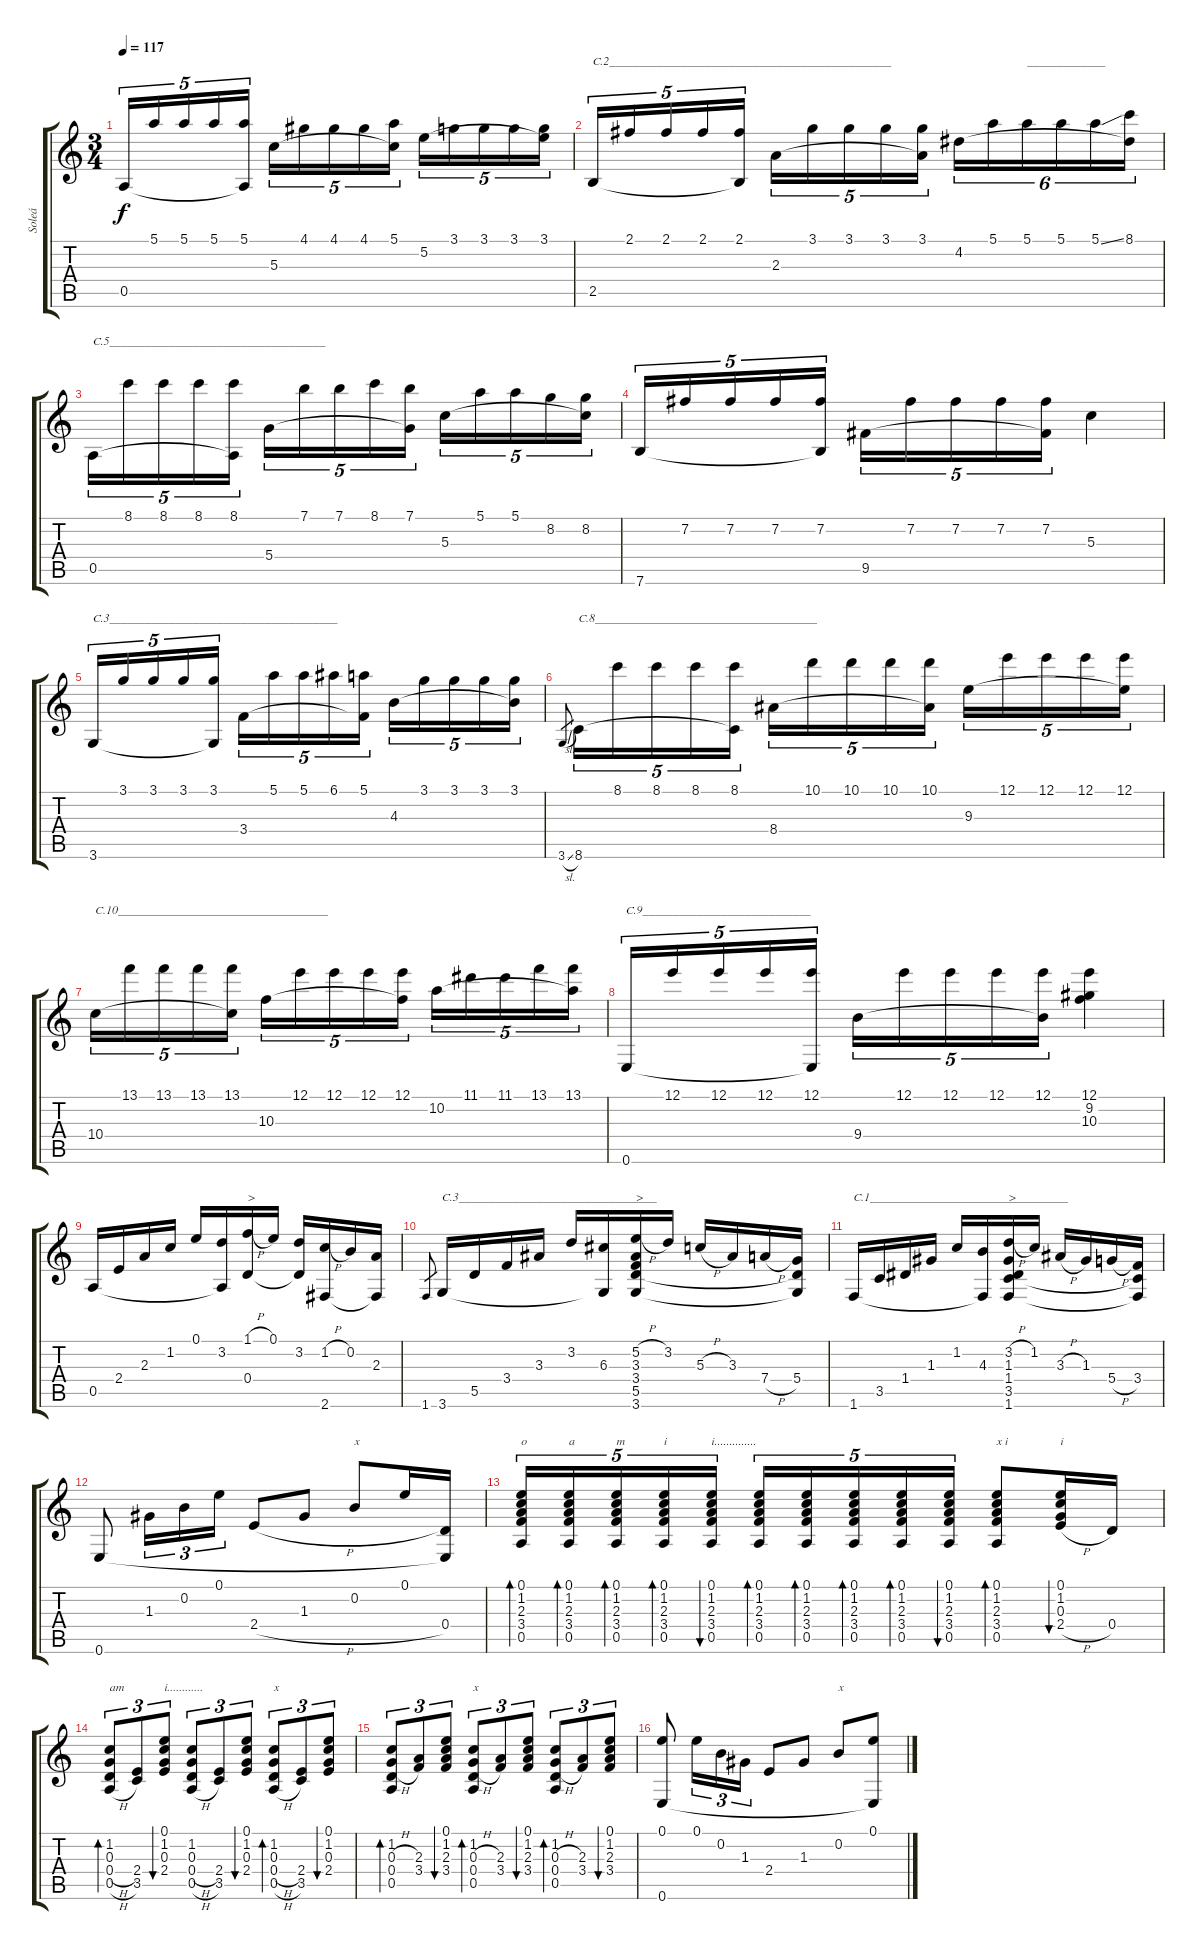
\track ("Soleá" "Soleá") {instrument acousticguitarnylon}
\staff {score tabs}
\tuning (E4 B3 G3 D3 A2 E2) {hide}
\ts (3 4)
\tempo 117
\clef g2
\ks c
0.5.16{tu (5 4) dy f} 5.1.16{tu (5 4)} 5.1.16{tu (5 4)} 5.1.16{tu (5 4)} (5.1 0.5{t}).16{tu (5 4)} 5.3.16{tu (5 4)} 4.1.16{tu (5 4)} 4.1.16{tu (5 4)} 4.1.16{tu (5 4)} (5.1 5.3{t}).16{tu (5 4)} 5.2.16{tu (5 4)} 3.1.16{tu (5 4)} 3.1.16{tu (5 4)} 3.1.16{tu (5 4)} (3.1 5.2{t}).16{tu (5 4)} |
2.5.16{tu (5 4) txt "C.2_______________________________________________"} 2.1.16{tu (5 4)} 2.1.16{tu (5 4)} 2.1.16{tu (5 4)} (2.1 2.5{t}).16{tu (5 4)} 2.3.16{tu (5 4)} 3.1.16{tu (5 4)} 3.1.16{tu (5 4)} 3.1.16{tu (5 4)} (3.1 2.3{t}).16{tu (5 4)} 4.2.16{tu (6 4)} 5.1.16{tu (6 4)} 5.1.16{tu (6 4) txt "_____________"} 5.1.16{tu (6 4)} 5.1{ss}.16{tu (6 4)} (8.1 4.2{t}).16{tu (6 4)} |
0.5.16{tu (5 4) txt "C.5____________________________________"} 8.1.16{tu (5 4)} 8.1.16{tu (5 4)} 8.1.16{tu (5 4)} (8.1 0.5{t}).16{tu (5 4)} 5.4.16{tu (5 4)} 7.1.16{tu (5 4)} 7.1.16{tu (5 4)} 8.1.16{tu (5 4)} (7.1 5.4{t}).16{tu (5 4)} 5.3.16{tu (5 4)} 5.1.16{tu (5 4)} 5.1.16{tu (5 4)} 8.2.16{tu (5 4)} (8.2 5.3{t}).16{tu (5 4)} |
7.6.16{tu (5 4)} 7.2.16{tu (5 4)} 7.2.16{tu (5 4)} 7.2.16{tu (5 4)} (7.2 7.6{t}).16{tu (5 4)} 9.5.16{tu (5 4)} 7.2.16{tu (5 4)} 7.2.16{tu (5 4)} 7.2.16{tu (5 4)} (7.2 9.5{t}).16{tu (5 4)} 5.3.4 |
3.6.16{tu (5 4) txt "C.3______________________________________"} 3.1.16{tu (5 4)} 3.1.16{tu (5 4)} 3.1.16{tu (5 4)} (3.1 3.6{t}).16{tu (5 4)} 3.4.16{tu (5 4)} 5.1.16{tu (5 4)} 5.1.16{tu (5 4)} 6.1.16{tu (5 4)} (5.1 3.4{t}).16{tu (5 4)} 4.3.16{tu (5 4)} 3.1.16{tu (5 4)} 3.1.16{tu (5 4)} 3.1.16{tu (5 4)} (3.1 4.3{t}).16{tu (5 4)} |
3.6{sl}.8{gr} 8.6.16{tu (5 4) txt "C.8_____________________________________"} 8.1.16{tu (5 4)} 8.1.16{tu (5 4)} 8.1.16{tu (5 4)} (8.1 8.6{t}).16{tu (5 4)} 8.4.16{tu (5 4)} 10.1.16{tu (5 4)} 10.1.16{tu (5 4)} 10.1.16{tu (5 4)} (10.1 8.4{t}).16{tu (5 4)} 9.3.16{tu (5 4)} 12.1.16{tu (5 4)} 12.1.16{tu (5 4)} 12.1.16{tu (5 4)} (12.1 9.3{t}).16{tu (5 4)} |
10.4.16{tu (5 4) txt "C.10___________________________________"} 13.1.16{tu (5 4)} 13.1.16{tu (5 4)} 13.1.16{tu (5 4)} (13.1 10.4{t}).16{tu (5 4)} 10.3.16{tu (5 4)} 12.1.16{tu (5 4)} 12.1.16{tu (5 4)} 12.1.16{tu (5 4)} (12.1 10.3{t}).16{tu (5 4)} 10.2.16{tu (5 4)} 11.1.16{tu (5 4)} 11.1.16{tu (5 4)} 13.1.16{tu (5 4)} (13.1 10.2{t}).16{tu (5 4)} |
0.6.16{tu (5 4) txt "C.9____________________________"} 12.1.16{tu (5 4)} 12.1.16{tu (5 4)} 12.1.16{tu (5 4)} (12.1 0.6{t}).16{tu (5 4)} 9.4.16{tu (5 4)} 12.1.16{tu (5 4)} 12.1.16{tu (5 4)} 12.1.16{tu (5 4)} (12.1 9.4{t}).16{tu (5 4)} (12.1 9.2 10.3).4 |
0.5.16 2.4.16 2.3.16 1.2.16 0.1.16 (3.2 0.5{t}).16 (1.1{h} 0.4).16{txt ">"} 0.1.16 (3.2 0.4{t}).16 (1.2{h} 2.6).16 0.2.16 (2.3 2.6{t}).16 |
1.6.8{gr} 3.6.16{txt "C.3_________________________________"} 5.5.16 3.4.16 3.3.16 3.2.16 (6.3 3.6{t}).16 (5.2{h} 3.3 3.4 5.5 3.6).16{txt ">"} 3.2.16 5.3{h}.16 3.3.16 7.4{h}.16 (5.4 5.5{t} 3.6{t}).16 |
1.6.16{txt "C.1_________________________________"} 3.5.16 1.4.16 1.3.16 1.2.16 (4.3 1.6{t}).16 (3.2{h} 1.3 1.4 3.5 1.6).16{txt ">"} 1.2.16 3.3{h}.16 1.3.16 5.4{h}.16 (3.4 3.5{t} 1.6{t}).16 |
0.6.8 1.3.16{tu (3 2)} 0.2.16{tu (3 2)} 0.1.16{tu (3 2)} 2.4{h}.8 1.3.8 0.2.8{txt "x"} 0.1.16 (0.4 0.6{t}).16 |
(0.1 1.2 2.3 3.4 0.5).16{tu (5 4) bd 60 txt "o"} (0.1 1.2 2.3 3.4 0.5).16{tu (5 4) bd 60 txt "a"} (0.1 1.2 2.3 3.4 0.5).16{tu (5 4) bd 60 txt "m"} (0.1 1.2 2.3 3.4 0.5).16{tu (5 4) bd 60 txt "i"} (0.1 1.2 2.3 3.4 0.5).16{tu (5 4) bu 60 txt "i.............."} (0.1 1.2 2.3 3.4 0.5).16{tu (5 4) bd 60} (0.1 1.2 2.3 3.4 0.5).16{tu (5 4) bd 60} (0.1 1.2 2.3 3.4 0.5).16{tu (5 4) bd 60} (0.1 1.2 2.3 3.4 0.5).16{tu (5 4) bd 60} (0.1 1.2 2.3 3.4 0.5).16{tu (5 4) bu 60} (0.1 1.2 2.3 3.4 0.5).8{bd 60 txt "x i"} (0.1 1.2 0.3 2.4{h}).16{bu 60 txt "i"} 0.4.16 |
(1.2 0.3 0.4{h} 0.5{h}).8{tu (3 2) bd 60 txt "am"} (2.4 3.5).8{tu (3 2)} (0.1 1.2 0.3 2.4).8{tu (3 2) bu 60 txt "i............"} (1.2 0.3 0.4{h} 0.5{h}).8{tu (3 2)} (2.4 3.5).8{tu (3 2)} (0.1 1.2 0.3 2.4).8{tu (3 2) bu 60} (1.2 0.3 0.4{h} 0.5{h}).8{tu (3 2) bd 60 txt "x"} (2.4 3.5).8{tu (3 2)} (0.1 1.2 0.3 2.4).8{tu (3 2) bu 60} |
(1.2 0.3{h} 0.4{h} 0.5).8{tu (3 2) bd 60} (2.3 3.4).8{tu (3 2)} (0.1 1.2 2.3 3.4).8{tu (3 2) bu 60} (1.2 0.3{h} 0.4{h} 0.5).8{tu (3 2) bd 60 txt "x"} (2.3 3.4).8{tu (3 2)} (0.1 1.2 2.3 3.4).8{tu (3 2) bu 60} (1.2 0.3{h} 0.4{h} 0.5).8{tu (3 2) bd 60} (2.3 3.4).8{tu (3 2)} (0.1 1.2 2.3 3.4).8{tu (3 2) bu 60} |
(0.1 0.6).8 0.1.16{tu (3 2)} 0.2.16{tu (3 2)} 1.3.16{tu (3 2)} 2.4.8 1.3.8 0.2.8{txt "x"} (0.1 0.6{t}).8
